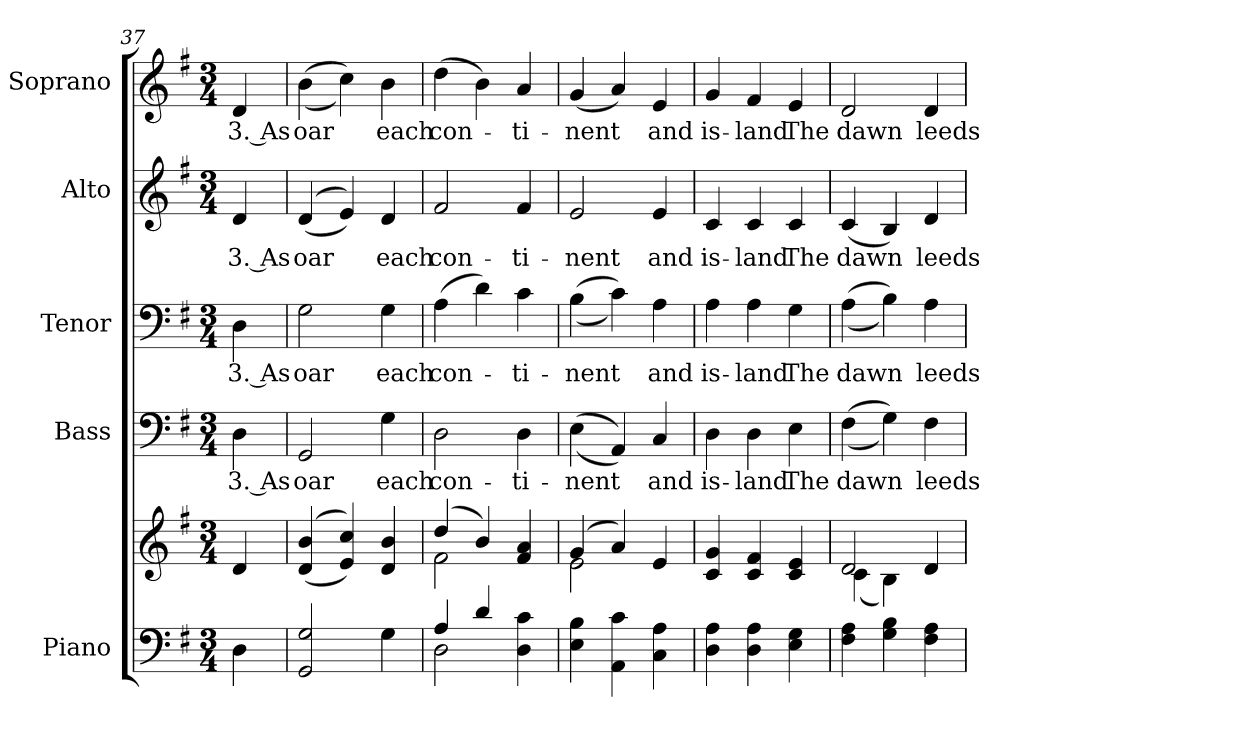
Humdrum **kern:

**kern	**kern	**kern	**text	**kern	**text	**kern	**text	**kern	**text
*part5	*part5	*part4	*part4	*part3	*part3	*part2	*part2	*part1	*part1
*staff6	*staff5	*staff4	*staff4	*staff3	*staff3	*staff2	*staff2	*staff1	*staff1
*I"Piano	*	*I"Bass	*	*I"Tenor	*	*I"Alto	*	*I"Soprano	*
*I'Pno.	*	*I'B.	*	*I'T.	*	*I'A.	*	*I'S.	*
*clefF4	*clefG2	*clefF4	*	*clefF4	*	*clefG2	*	*clefG2	*
*k[f#]	*k[f#]	*k[f#]	*	*k[f#]	*	*k[f#]	*	*k[f#]	*
*G:	*G:	*G:	*	*G:	*	*G:	*	*G:	*
*M3/4	*M3/4	*M3/4	*	*M3/4	*	*M3/4	*	*M3/4	*
=37	=37	=37	=37	=37	=37	=37	=37	=37	=37
!	!	!	!LO:LY:b:color=#000000	!	!	!	!	!	!
!	!	!	!	!	!LO:LY:b:color=#000000	!	!	!	!
!	!	!	!	!	!	!	!LO:LY:b:color=#000000	!	!
!	!	!	!	!	!	!	!	!	!LO:LY:b:color=#000000
4Di\	4di/	4Di\	3. As	4Di\	3. As	4di/	3. As	4di/	3. As
=38	=38	=38	=38	=38	=38	=38	=38	=38	=38
!	!	!	!LO:LY:b:color=#000000	!	!	!	!	!	!
!	!	!	!	!	!LO:LY:b:color=#000000	!	!	!	!
!	!	!	!	!	!	!	!LO:LY:b:color=#000000	!	!
!	!	!	!	!	!	!	!	!	!LO:LY:b:color=#000000
2GGi/ 2Gi	((4di/ 4bi	2GGi/	oar	2Gi\	oar	((4di/	oar	((4bi\	oar
.	4ei/ 4cci))	.	.	.	.	4ei/))	.	4cci\))	.
!	!	!	!LO:LY:b:color=#000000	!	!	!	!	!	!
!	!	!	!	!	!LO:LY:b:color=#000000	!	!	!	!
!	!	!	!	!	!	!	!LO:LY:b:color=#000000	!	!
!	!	!	!	!	!	!	!	!	!LO:LY:b:color=#000000
4Gi\	4di/ 4bi	4Gi\	each	4Gi\	each	4di/	each	4bi\	each
!!LO:PB:g=z
=39	=39	=39	=39	=39	=39	=39	=39	=39	=39
*^	*^	*	*	*	*	*	*	*	*
!	!	!	!	!	!LO:LY:b:color=#000000	!	!	!	!	!	!
!	!	!	!	!	!	!	!LO:LY:b:color=#000000	!	!	!	!
!	!	!	!	!	!	!	!	!	!LO:LY:b:color=#000000	!	!
!	!	!	!	!	!	!	!	!	!	!	!LO:LY:b:color=#000000
4Ai/	2Di\	(4ddi/	2f#i\	2Di\	con-	(4Ai\	con-	2f#i/	con-	(4ddi\	con-
4di/	.	4bi/)	.	.	.	4di\)	.	.	.	4bi\)	.
!	!	!	!	!	!LO:LY:b:color=#000000	!	!	!	!	!	!
!	!	!	!	!	!	!	!LO:LY:b:color=#000000	!	!	!	!
!	!	!	!	!	!	!	!	!	!LO:LY:b:color=#000000	!	!
!	!	!	!	!	!	!	!	!	!	!	!LO:LY:b:color=#000000
4Di\ 4ci	4ryy	4f#i/ 4ai	4ryy	4Di\	-ti-	4ci\	-ti-	4f#i/	-ti-	4ai/	-ti-
*v	*v	*	*	*	*	*	*	*	*	*	*
=40	=40	=40	=40	=40	=40	=40	=40	=40	=40	=40
*^	*	*	*	*	*	*	*	*	*	*
!	!	!	!	!	!LO:LY:b:color=#000000	!	!	!	!	!	!
*v	*v	*	*	*	*	*	*	*	*	*	*
*^	*	*	*	*	*	*	*	*	*	*
!	!	!	!	!	!	!	!LO:LY:b:color=#000000	!	!	!	!
*v	*v	*	*	*	*	*	*	*	*	*	*
*^	*	*	*	*	*	*	*	*	*	*
!	!	!	!	!	!	!	!	!	!LO:LY:b:color=#000000	!	!
*v	*v	*	*	*	*	*	*	*	*	*	*
*^	*	*	*	*	*	*	*	*	*	*
!	!	!	!	!	!	!	!	!	!	!	!LO:LY:b:color=#000000
*v	*v	*	*	*	*	*	*	*	*	*	*
4Ei\ 4Bi	(4gi/	2ei\	((4Ei\	-nent	((4Bi\	-nent	2ei/	-nent	(4gi/	-nent
4AAi\ 4ci	4ai/)	.	4AAi/))	.	4ci\))	.	.	.	4ai/)	.
!	!	!	!	!LO:LY:b:color=#000000	!	!	!	!	!	!
!	!	!	!	!	!	!LO:LY:b:color=#000000	!	!	!	!
!	!	!	!	!	!	!	!	!LO:LY:b:color=#000000	!	!
!	!	!	!	!	!	!	!	!	!	!LO:LY:b:color=#000000
4Ci\ 4Ai	4ei/	4ryy	4Ci/	and	4Ai\	and	4ei/	and	4ei/	and
*	*v	*v	*	*	*	*	*	*	*	*
=41	=41	=41	=41	=41	=41	=41	=41	=41	=41
*	*^	*	*	*	*	*	*	*	*
!	!	!	!	!LO:LY:b:color=#000000	!	!	!	!	!	!
*	*v	*v	*	*	*	*	*	*	*	*
*	*^	*	*	*	*	*	*	*	*
!	!	!	!	!	!	!LO:LY:b:color=#000000	!	!	!	!
*	*v	*v	*	*	*	*	*	*	*	*
*	*^	*	*	*	*	*	*	*	*
!	!	!	!	!	!	!	!	!LO:LY:b:color=#000000	!	!
*	*v	*v	*	*	*	*	*	*	*	*
*	*^	*	*	*	*	*	*	*	*
!	!	!	!	!	!	!	!	!	!	!LO:LY:b:color=#000000
*	*v	*v	*	*	*	*	*	*	*	*
4Di\ 4Ai	4ci/ 4gi	4Di\	is-	4Ai\	is-	4ci/	is-	4gi/	is-
!	!	!	!LO:LY:b:color=#000000	!	!	!	!	!	!
!	!	!	!	!	!LO:LY:b:color=#000000	!	!	!	!
!	!	!	!	!	!	!	!LO:LY:b:color=#000000	!	!
!	!	!	!	!	!	!	!	!	!LO:LY:b:color=#000000
4Di\ 4Ai	4ci/ 4f#i	4Di\	-land	4Ai\	-land	4ci/	-land	4f#i/	-land
!	!	!	!LO:LY:b:color=#000000	!	!	!	!	!	!
!	!	!	!	!	!LO:LY:b:color=#000000	!	!	!	!
!	!	!	!	!	!	!	!LO:LY:b:color=#000000	!	!
!	!	!	!	!	!	!	!	!	!LO:LY:b:color=#000000
4Ei\ 4Gi	4ci/ 4ei	4Ei\	The	4Gi\	The	4ci/	The	4ei/	The
!!LO:PB:g=z
=42	=42	=42	=42	=42	=42	=42	=42	=42	=42
*	*^	*	*	*	*	*	*	*	*
!	!	!	!	!LO:LY:b:color=#000000	!	!	!	!	!	!
!	!	!	!	!	!	!LO:LY:b:color=#000000	!	!	!	!
!	!	!	!	!	!	!	!	!LO:LY:b:color=#000000	!	!
!	!	!	!	!	!	!	!	!	!	!LO:LY:b:color=#000000
4F#i\ 4Ai	2di/	(4ci\	((4F#i\	dawn	((4Ai\	dawn	(4ci/	dawn	2di/	dawn
4Gi\ 4Bi	.	4Bi\)	4Gi\))	.	4Bi\))	.	4Bi/)	.	.	.
!	!	!	!	!LO:LY:b:color=#000000	!	!	!	!	!	!
!	!	!	!	!	!	!LO:LY:b:color=#000000	!	!	!	!
!	!	!	!	!	!	!	!	!LO:LY:b:color=#000000	!	!
!	!	!	!	!	!	!	!	!	!	!LO:LY:b:color=#000000
4F#i\ 4Ai	4di/	4ryy	4F#i\	leeds	4Ai\	leeds	4di/	leeds	4di/	leeds
*	*v	*v	*	*	*	*	*	*	*	*
=	=	=	=	=	=	=	=	=	=
*-	*-	*-	*-	*-	*-	*-	*-	*-	*-
